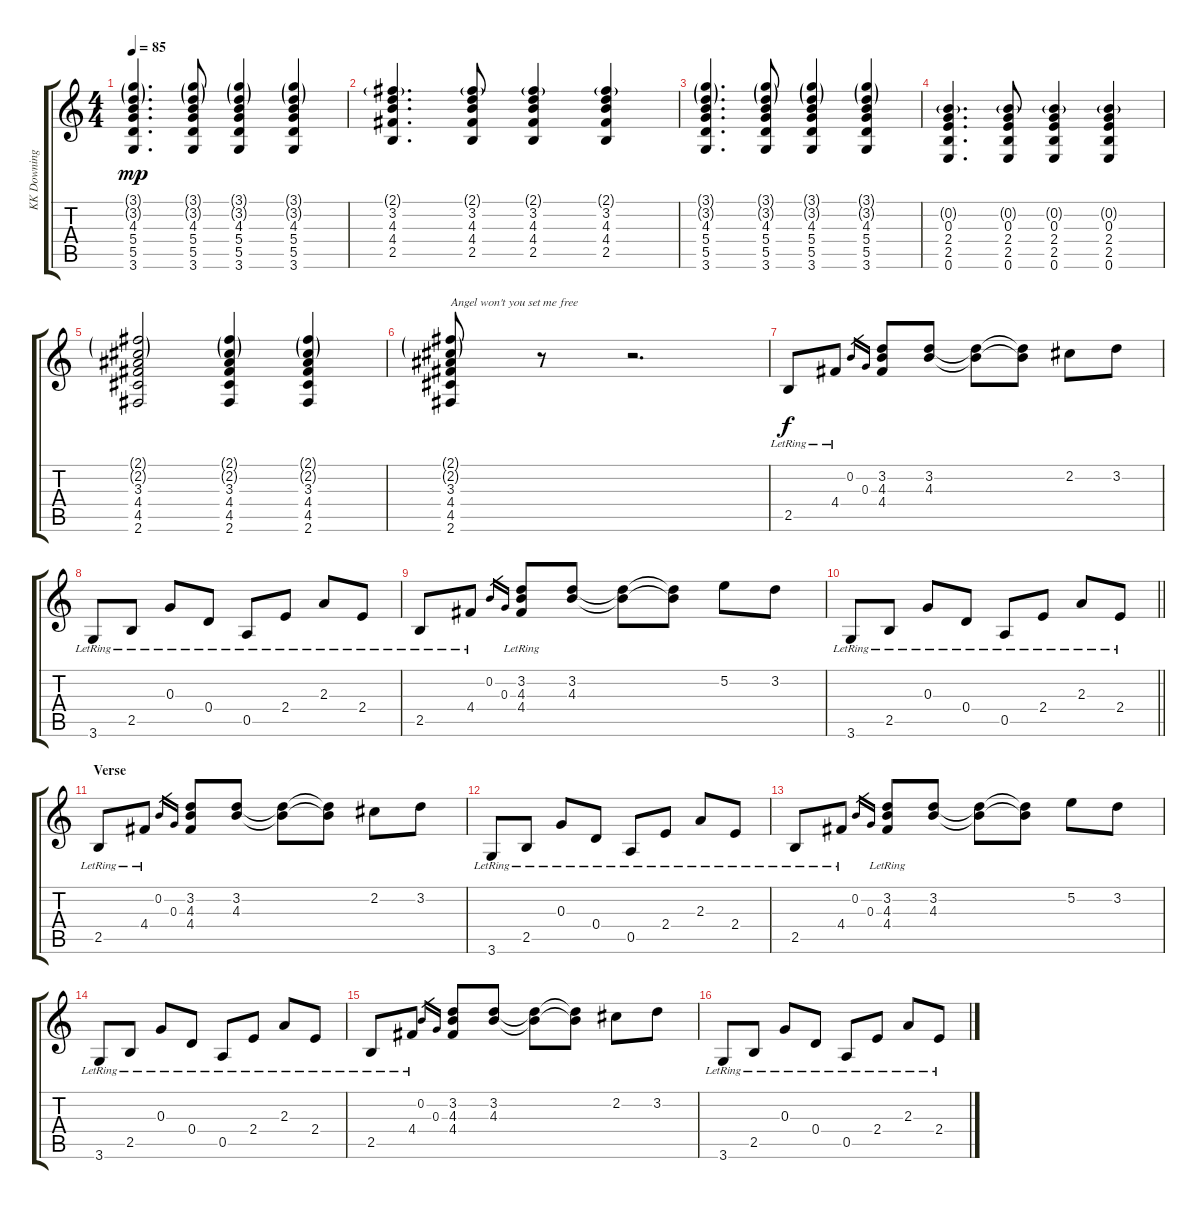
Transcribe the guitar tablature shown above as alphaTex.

\track ("KK Downing" "KK Downing") {instrument acousticguitarsteel}
\staff {score tabs}
\tuning (E4 B3 G3 D3 A2 E2) {hide}
\ts (4 4)
\tempo 85
\clef g2
\ks c
(3.1{g} 3.2{g} 4.3 5.4 5.5 3.6).4{d dy mp} (3.1{g} 3.2{g} 4.3 5.4 5.5 3.6).8 (3.1{g} 3.2{g} 4.3 5.4 5.5 3.6).4 (3.1{g} 3.2{g} 4.3 5.4 5.5 3.6).4 |
(2.1{g} 3.2 4.3 4.4 2.5).4{d} (2.1{g} 3.2 4.3 4.4 2.5).8 (2.1{g} 3.2 4.3 4.4 2.5).4 (2.1{g} 3.2 4.3 4.4 2.5).4 |
(3.1{g} 3.2{g} 4.3 5.4 5.5 3.6).4{d} (3.1{g} 3.2{g} 4.3 5.4 5.5 3.6).8 (3.1{g} 3.2{g} 4.3 5.4 5.5 3.6).4 (3.1{g} 3.2{g} 4.3 5.4 5.5 3.6).4 |
(0.2{g} 0.3 2.4 2.5 0.6).4{d} (0.2{g} 0.3 2.4 2.5 0.6).8 (0.2{g} 0.3 2.4 2.5 0.6).4 (0.2{g} 0.3 2.4 2.5 0.6).4 |
(2.1{g} 2.2{g} 3.3 4.4 4.5 2.6).2 (2.1{g} 2.2{g} 3.3 4.4 4.5 2.6).4 (2.1{g} 2.2{g} 3.3 4.4 4.5 2.6).4 |
(2.1{g} 2.2{g} 3.3 4.4 4.5 2.6).8{txt "Angel won't you set me free"} r.8 r.2{d} |
2.5{lr}.8{dy f} 4.4{lr}.8 0.2.16{gr} 0.3.16{gr} (3.2 4.3 4.4).8 (3.2 4.3).8 (3.2{t} 4.3{t}).8 (3.2{t} 4.3{t}).8 2.2.8 3.2.8 |
3.6{lr}.8 2.5{lr}.8 0.3{lr}.8 0.4{lr}.8 0.5{lr}.8 2.4{lr}.8 2.3{lr}.8 2.4{lr}.8 |
2.5{lr}.8 4.4{lr}.8 0.2.16{gr} 0.3.16{gr} (3.2 4.3 4.4{lr}).8 (3.2 4.3).8 (3.2{t} 4.3{t}).8 (3.2{t} 4.3{t}).8 5.2.8 3.2.8 |
\barLineRight lightlight
3.6{lr}.8 2.5{lr}.8 0.3{lr}.8 0.4{lr}.8 0.5{lr}.8 2.4{lr}.8 2.3{lr}.8 2.4{lr}.8 |
\section ("" "Verse")
2.5{lr}.8 4.4{lr}.8 0.2.16{gr} 0.3.16{gr} (3.2 4.3 4.4).8 (3.2 4.3).8 (3.2{t} 4.3{t}).8 (3.2{t} 4.3{t}).8 2.2.8 3.2.8 |
3.6{lr}.8 2.5{lr}.8 0.3{lr}.8 0.4{lr}.8 0.5{lr}.8 2.4{lr}.8 2.3{lr}.8 2.4{lr}.8 |
2.5{lr}.8 4.4{lr}.8 0.2.16{gr} 0.3.16{gr} (3.2 4.3 4.4{lr}).8 (3.2 4.3).8 (3.2{t} 4.3{t}).8 (3.2{t} 4.3{t}).8 5.2.8 3.2.8 |
3.6{lr}.8 2.5{lr}.8 0.3{lr}.8 0.4{lr}.8 0.5{lr}.8 2.4{lr}.8 2.3{lr}.8 2.4{lr}.8 |
2.5{lr}.8 4.4{lr}.8 0.2.16{gr} 0.3.16{gr} (3.2 4.3 4.4).8 (3.2 4.3).8 (3.2{t} 4.3{t}).8 (3.2{t} 4.3{t}).8 2.2.8 3.2.8 |
3.6{lr}.8 2.5{lr}.8 0.3{lr}.8 0.4{lr}.8 0.5{lr}.8 2.4{lr}.8 2.3{lr}.8 2.4{lr}.8
